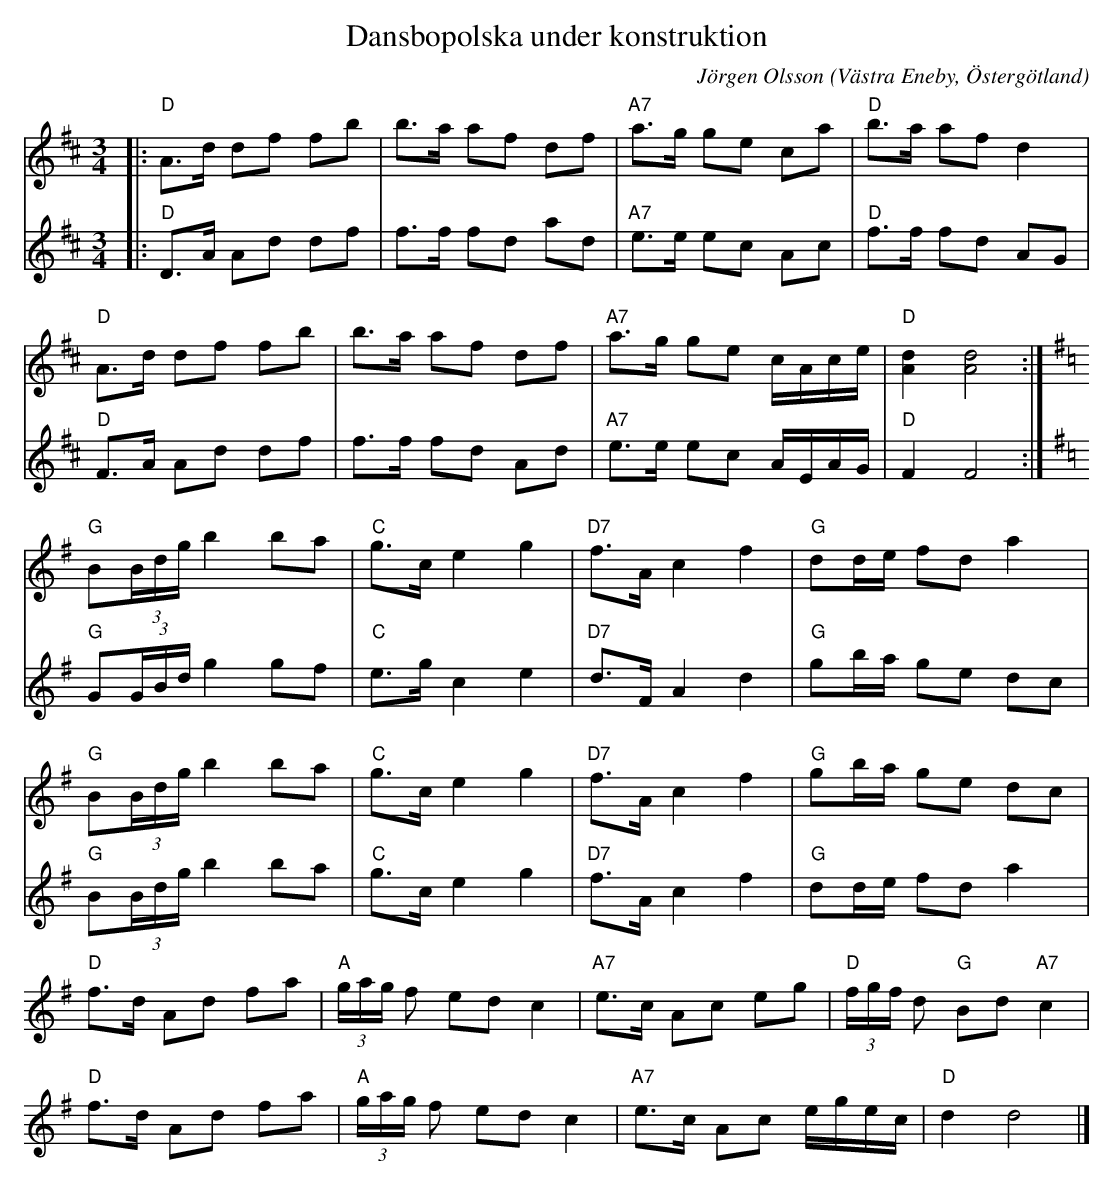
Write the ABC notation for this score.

X:1
T:Dansbopolska under konstruktion
C:Jörgen Olsson
O:Västra Eneby, Östergötland
M:3/4
L:1/8
K:D
V:1
|:"D"A>d df fb|b>a af df|"A7"a>g ge ca|"D"b>a af d2|
"D"A>d df fb|b>a af df|"A7"a>g ge c/A/c/e/|"D"[dA]2 [dA]4:|
[K:G]"G"B(3B/d/g/ b2 ba|"C"g>c e2 g2|"D7"f>A c2 f2|"G" dd/e/ fd a2|
"G"B(3B/d/g/ b2 ba|"C"g>c e2 g2|"D7"f>A c2 f2|"G" gb/a/ ge dc|
"D"f>d Ad fa|"A"(3g/a/g/ f ed c2|"A7"e>c Ac eg|"D"(3f/g/f/ d "G"Bd "A7"c2|
"D"f>d Ad fa|"A"(3g/a/g/ f ed c2|"A7"e>c Ac e/g/e/c/|"D"d2 d4 |]
V:2
|:"D"D>A Ad df|f>f fd ad|"A7"e>e ec Ac|"D"f>f fd AG|
"D"F>A Ad df|f>f fd Ad|"A7"e>e ec A/E/A/G/|"D"F2 F4:|
[K:G]"G"G(3G/B/d/ g2 gf|"C"e>g c2 e2|"D7"d>F A2 d2|"G" gb/a/ ge dc|
"G"B(3B/d/g/ b2 ba|"C"g>c e2 g2|"D7"f>A c2 f2|"G" dd/e/ fd a2|
